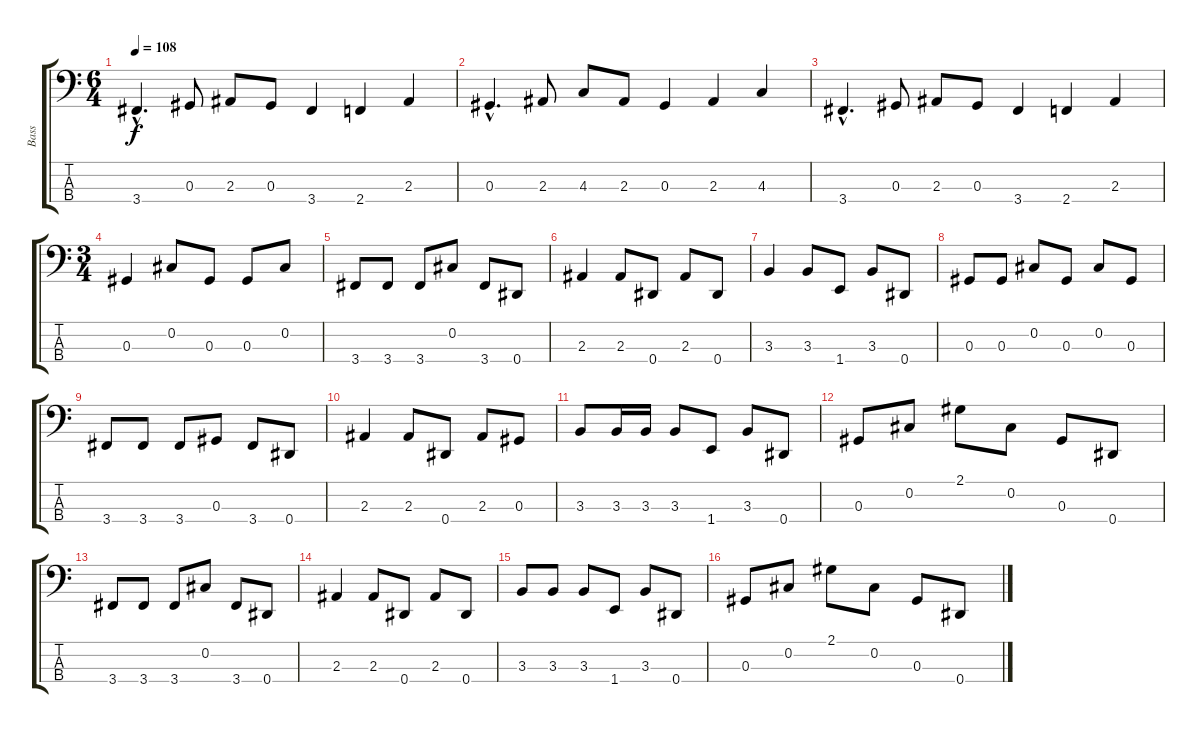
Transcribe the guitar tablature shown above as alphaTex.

\track ("Bass" "Bass") {instrument acousticguitarnylon}
\staff {score tabs}
\tuning (Gb2 Db2 Ab1 Eb1) {hide}
\ts (6 4)
\tempo 108
\clef f4
\ks c
3.4{hac}.4{d dy f} 0.3.8 2.3.8 0.3.8 3.4.4 2.4.4 2.3.4 |
0.3{hac}.4{d} 2.3.8 4.3.8 2.3.8 0.3.4 2.3.4 4.3.4 |
3.4{hac}.4{d} 0.3.8 2.3.8 0.3.8 3.4.4 2.4.4 2.3.4 |
\ts (3 4)
0.3.4 0.2.8 0.3.8 0.3.8 0.2.8 |
3.4.8 3.4.8 3.4.8 0.2.8 3.4.8 0.4.8 |
2.3.4 2.3.8 0.4.8 2.3.8 0.4.8 |
3.3.4 3.3.8 1.4.8 3.3.8 0.4.8 |
0.3.8 0.3.8 0.2.8 0.3.8 0.2.8 0.3.8 |
3.4.8 3.4.8 3.4.8 0.3.8 3.4.8 0.4.8 |
2.3.4 2.3.8 0.4.8 2.3.8 0.3.8 |
3.3.8 3.3.16 3.3.16 3.3.8 1.4.8 3.3.8 0.4.8 |
0.3.8 0.2.8 2.1.8 0.2.8 0.3.8 0.4.8 |
3.4.8 3.4.8 3.4.8 0.2.8 3.4.8 0.4.8 |
2.3.4 2.3.8 0.4.8 2.3.8 0.4.8 |
3.3.8 3.3.8 3.3.8 1.4.8 3.3.8 0.4.8 |
0.3.8 0.2.8 2.1.8 0.2.8 0.3.8 0.4.8
